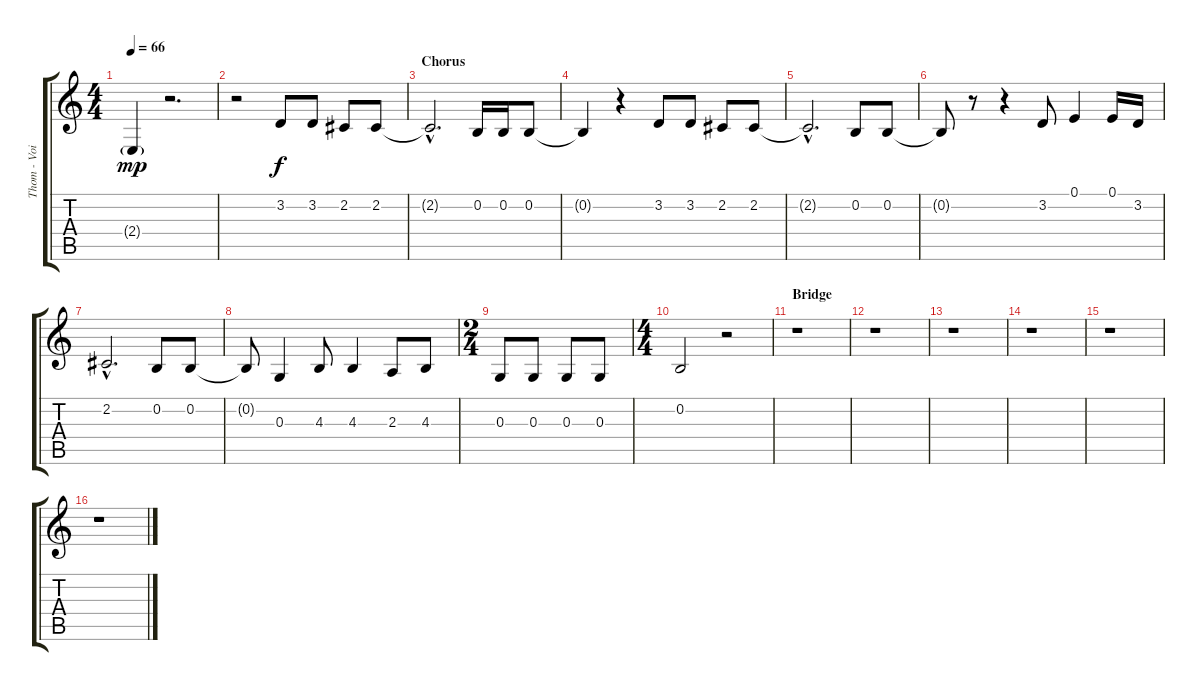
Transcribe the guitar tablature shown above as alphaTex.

\track ("Thom - Voice" "Thom - Voi") {instrument cello}
\staff {score tabs}
\tuning (E4 B3 G3 D3 A2 E2) {hide}
\ts (4 4)
\tempo 66
\clef g2
\ks c
2.4{g}.4{dy mp} r.2{d} |
r.2 3.2.8{dy f} 3.2.8 2.2.8 2.2.8 |
\section ("" "Chorus")
2.2{hac t}.2{d} 0.2.16 0.2.16 0.2.8 |
0.2{t}.4 r.4 3.2.8 3.2.8 2.2.8 2.2.8 |
2.2{hac t}.2{d} 0.2.8 0.2.8 |
0.2{t}.8 r.8 r.4 3.2.8 0.1.4 0.1.16 3.2.16 |
2.2{hac}.2{d} 0.2.8 0.2.8 |
0.2{t}.8 0.3.4 4.3.8 4.3.4 2.3.8 4.3.8 |
\ts (2 4)
0.3.8 0.3.8 0.3.8 0.3.8 |
\ts (4 4)
0.2.2 r.2 |
\section ("" "Bridge")
r.1 |
r.1 |
r.1 |
r.1 |
r.1 |
r.1
